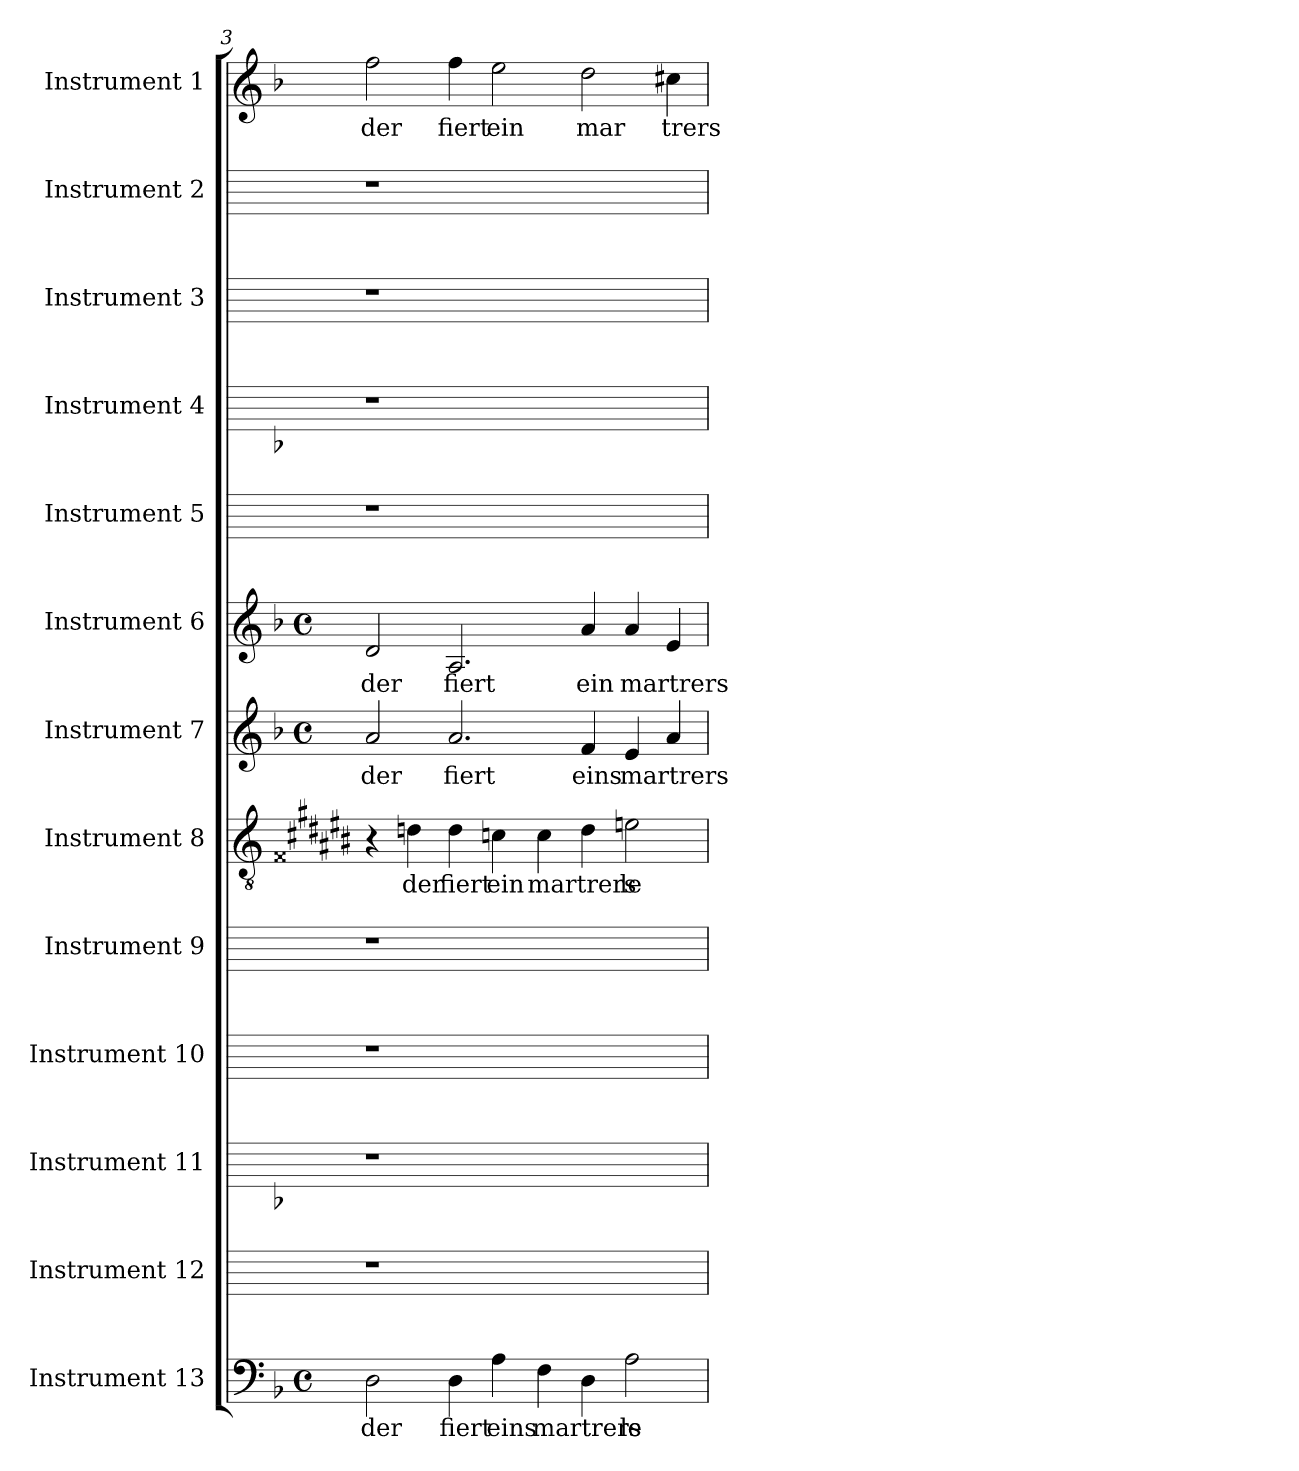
**kern	**text	**kern	**kern	**kern	**kern	**kern	**text	**kern	**text	**kern	**text	**kern	**kern	**kern	**kern	**kern	**text
*part13	*part13	*part12	*part11	*part10	*part9	*part8	*part8	*part7	*part7	*part6	*part6	*part5	*part4	*part3	*part2	*part1	*part1
*staff13	*staff13	*staff12	*staff11	*staff10	*staff9	*staff8	*staff8	*staff7	*staff7	*staff6	*staff6	*staff5	*staff4	*staff3	*staff2	*staff1	*staff1
*I"Instrument 13	*	*I"Instrument 12	*I"Instrument 11	*I"Instrument 10	*I"Instrument 9	*I"Instrument 8	*	*I"Instrument 7	*	*I"Instrument 6	*	*I"Instrument 5	*I"Instrument 4	*I"Instrument 3	*I"Instrument 2	*I"Instrument 1	*
!!LO:LB:g=z
*clefF4	*	*	*	*	*	*clefGv2	*	*clefG2	*	*clefG2	*	*	*	*	*	*clefG2	*
*ITrd-3c-5	*	*ITrd-2c-3	*ITrd1c2	*ITrd-2c-3	*ITrd-2c-3	*ITrd-2c-3	*	*ITrd-3c-5	*	*	*	*ITrd-2c-3	*ITrd1c2	*ITrd-2c-3	*ITrd-2c-3	*ITrd1c2	*
*k[b-e-]	*	*	*k[b-e-a-]	*	*	*k[f##c#g#d#a#e#b#]	*	*k[b-e-]	*	*k[b-]	*	*	*k[b-e-a-]	*	*	*k[b-e-a-]	*
*B-:	*	*	*E-:	*	*	*G#:	*	*B-:	*	*F:	*	*	*E-:	*	*	*E-:	*
*M4/4	*	*	*	*	*	*	*	*M4/4	*	*M4/4	*	*	*	*	*	*	*
*met(c)	*	*	*	*	*	*	*	*met(c)	*	*met(c)	*	*	*	*	*	*	*
=3	=3	=3	=3	=3	=3	=3	=3	=3	=3	=3	=3	=3	=3	=3	=3	=3	=3
!	!LO:LY:b:cj	!	!	!	!	!	!	!	!LO:LY:b:cj	!	!LO:LY:b:cj	!	!	!	!	!	!LO:LY:b:cj
2G\	der	1r	1r	1r	1r	4r	.	2dd/	-der	2d/	der	1r	1r	1r	1r	2ee-\	der
!	!	!	!	!	!	!	!LO:LY:b:cj	!	!	!	!	!	!	!	!	!	!
.	.	.	.	.	.	4f\	der	.	.	.	.	.	.	.	.	.	.
!	!LO:LY:b:cj	!	!	!	!	!	!LO:LY:b:cj	!	!LO:LY:b:cj	!	!LO:LY:b:cj	!	!	!	!	!	!LO:LY:b:cj
4G\	fiert	.	.	.	.	4f\	fiert	2.dd/	fiert	2.A/	fiert	.	.	.	.	4ee-\	fiert
!	!LO:LY:b:cj	!	!	!	!	!	!LO:LY:b:cj	!	!	!	!	!	!	!	!	!	!LO:LY:b:cj
4d\	eins	.	.	.	.	4e-\	ein	.	.	.	.	.	.	.	.	2dd\	ein
!	!LO:LY:b	!	!	!	!	!	!LO:LY:b	!	!	!	!	!	!	!	!	!	!
4B-\	martrers	1ryy	1ryy	1ryy	1ryy	4e-\	martrers	.	.	.	.	1ryy	1ryy	1ryy	1ryy	.	.
!	!	!	!	!	!	!	!	!	!LO:LY:b:cj	!	!LO:LY:b:cj	!	!	!	!	!	!LO:LY:b:cj
4G\	.	.	.	.	.	4f\	.	4b-/	eins	4a/	ein	.	.	.	.	2cc\	mar
!	!LO:LY:b:cj	!	!	!	!	!	!LO:LY:b:cj	!	!LO:LY:b	!	!LO:LY:b	!	!	!	!	!	!
2d\	le	.	.	.	.	2gn\	le	4a/	martrers	4a/	martrers	.	.	.	.	.	.
!	!	!	!	!	!	!	!	!	!	!	!	!	!	!	!	!	!LO:LY:b:cj
.	.	.	.	.	.	.	.	4dd/	.	4e/	.	.	.	.	.	4bn\	trers
=	=	=	=	=	=	=	=	=	=	=	=	=	=	=	=	=	=
*-	*-	*-	*-	*-	*-	*-	*-	*-	*-	*-	*-	*-	*-	*-	*-	*-	*-
